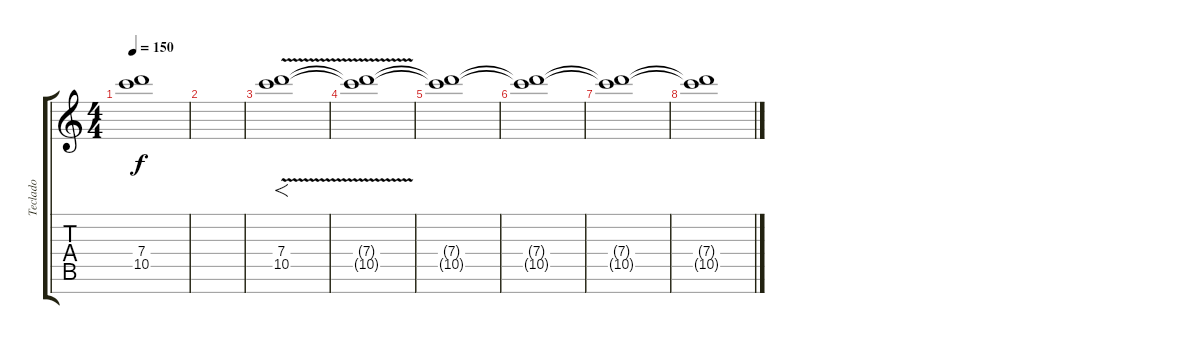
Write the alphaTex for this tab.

\track ("Teclado" "Teclado") {instrument synthstrings2}
\staff {score tabs}
\tuning (A6 E6 B5 G5 D5 A4 E4) {hide}
\ts (4 4)
\tempo 150
\clef g2
\ks c
(7.4{t} 10.5{t}).1{dy f} |
|
(7.4{v} 10.5{v}).1{f} |
(7.4{t} 10.5{t}).1 |
(7.4{t} 10.5{t}).1 |
(7.4{t} 10.5{t}).1 |
(7.4{t} 10.5{t}).1 |
(7.4{t} 10.5{t}).1
